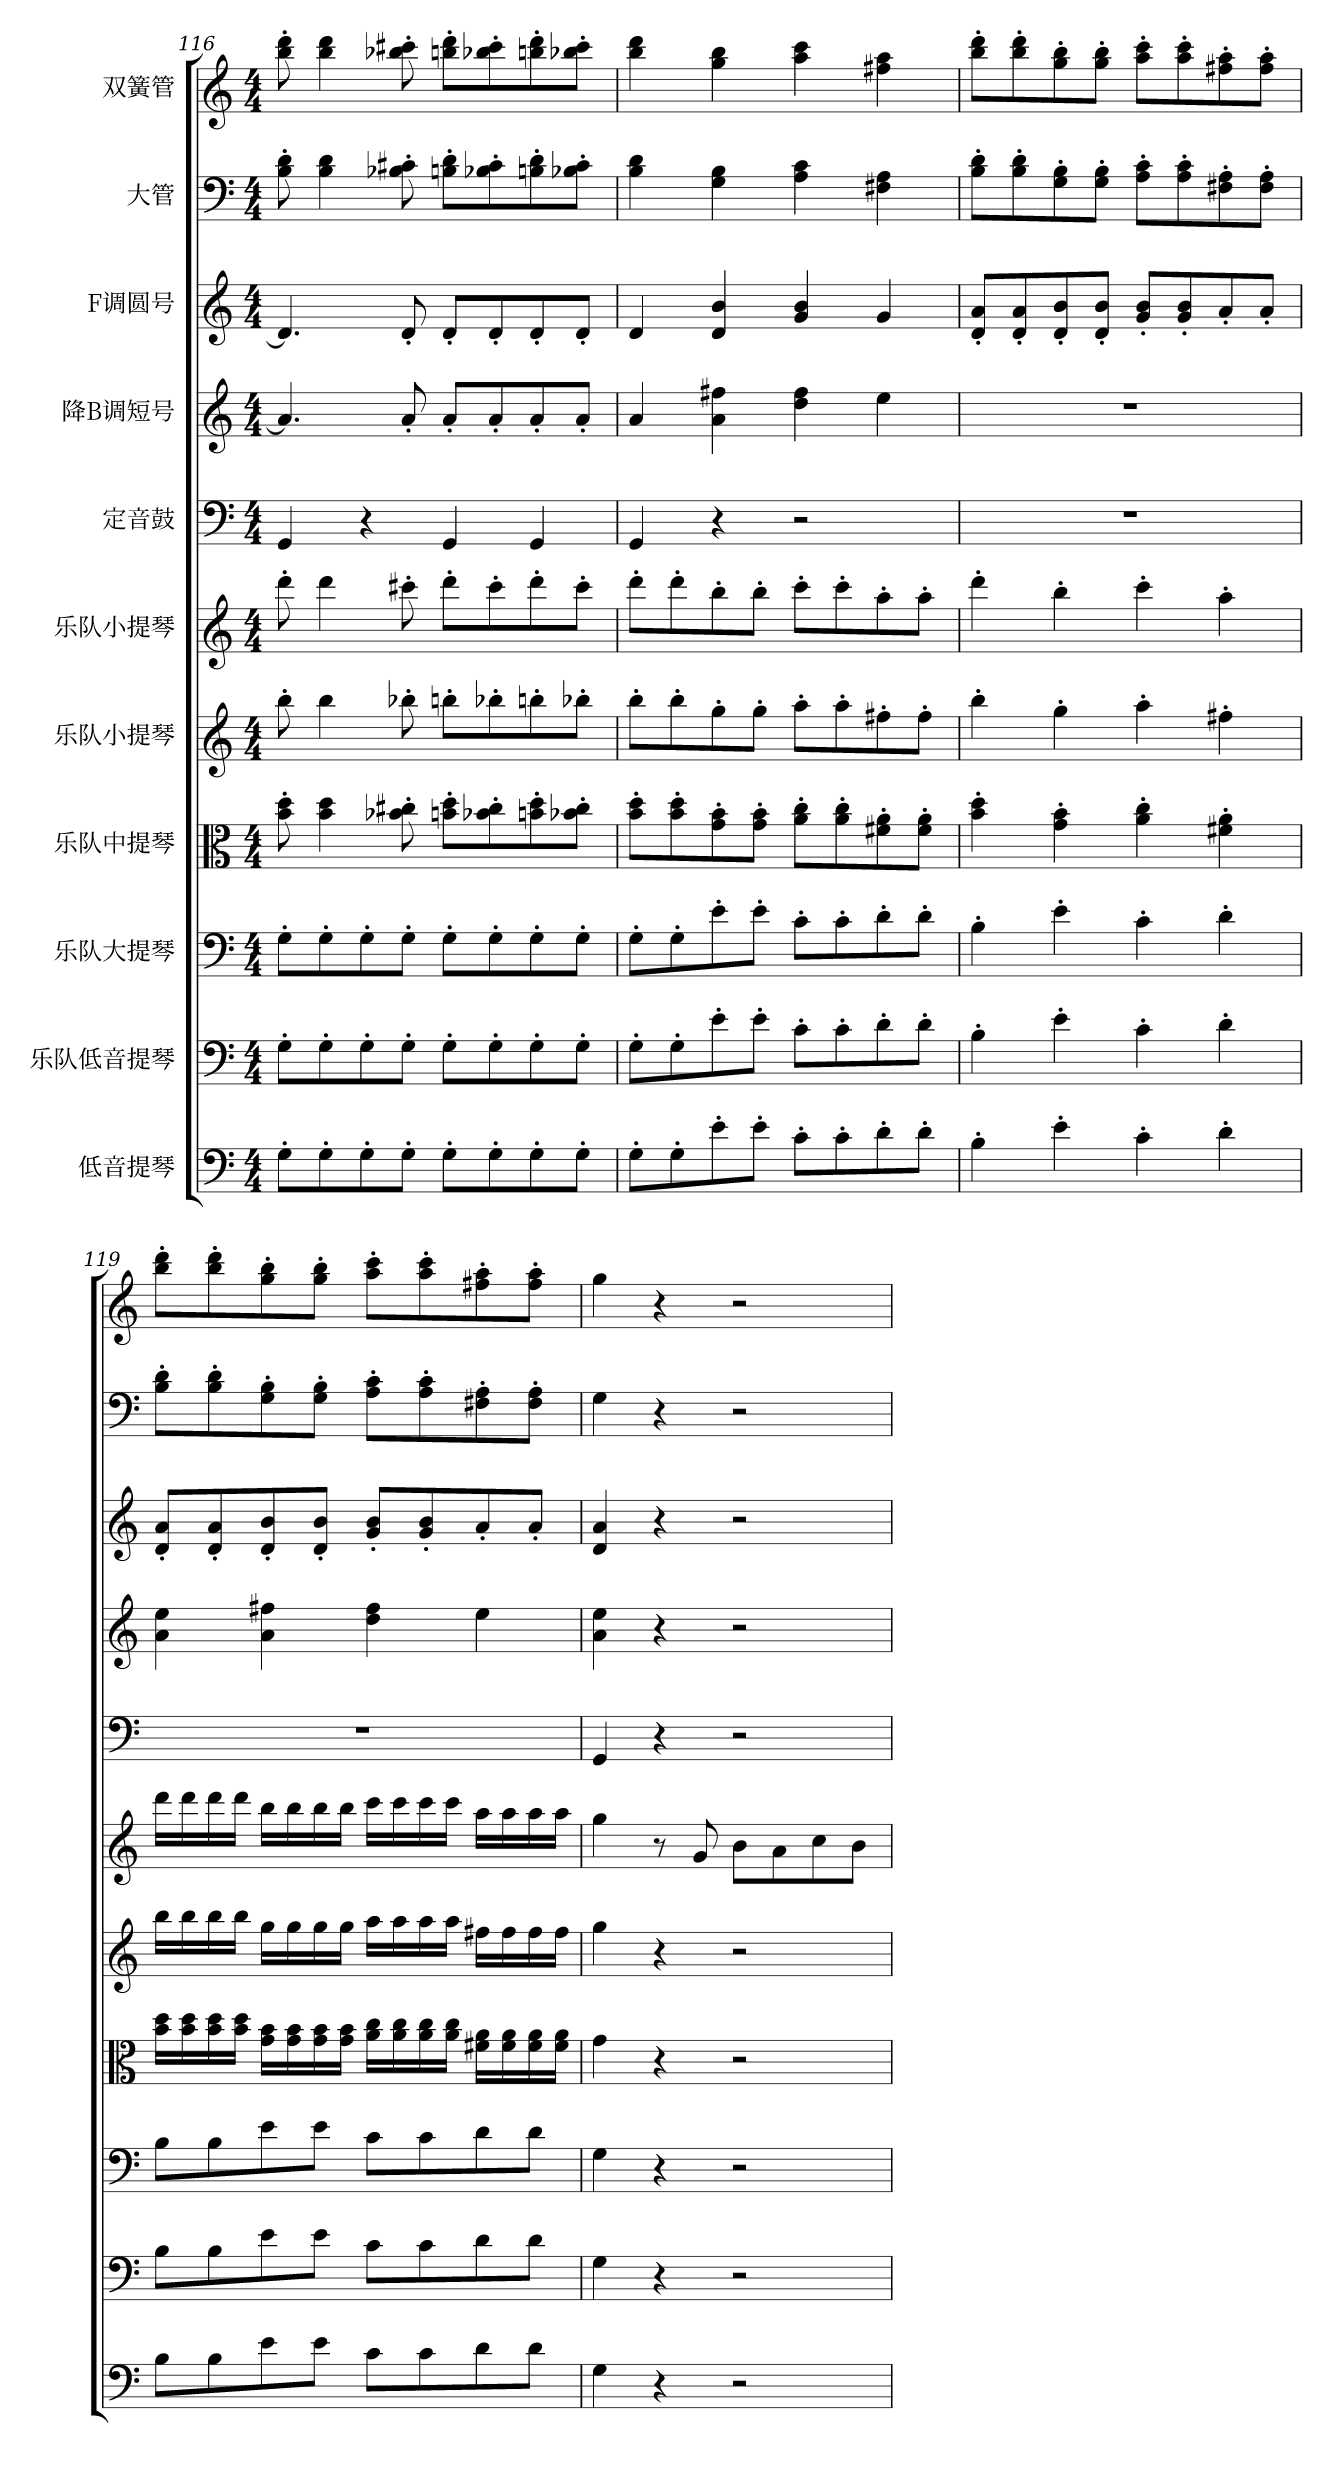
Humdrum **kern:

**kern	**kern	**kern	**kern	**kern	**kern	**kern	**kern	**kern	**kern	**kern
*part11	*part10	*part9	*part8	*part7	*part6	*part5	*part4	*part3	*part2	*part1
*staff11	*staff10	*staff9	*staff8	*staff7	*staff6	*staff5	*staff4	*staff3	*staff2	*staff1
*I"低音提琴	*I"乐队低音提琴	*I"乐队大提琴	*I"乐队中提琴	*I"乐队小提琴	*I"乐队小提琴	*I"定音鼓	*I"降B调短号	*I"F调圆号	*I"大管	*I"双簧管
*clefF4	*clefF4	*clefF4	*clefC3	*clefG2	*clefG2	*clefF4	*clefG2	*clefG2	*clefF4	*clefG2
*ITrd7c12	*ITrd7c12	*	*	*	*	*	*ITrd1c2	*ITrd4c7	*	*
*k[]	*k[]	*k[]	*k[]	*k[]	*k[]	*k[]	*k[b-e-]	*k[b-]	*k[]	*k[]
*M4/4	*M4/4	*M4/4	*M4/4	*M4/4	*M4/4	*M4/4	*M4/4	*M4/4	*M4/4	*M4/4
=116	=116	=116	=116	=116	=116	=116	=116	=116	=116	=116
8GG'\L	8GG'\L	8G'\L	8b\' 8dd\'	8bb'\	8ddd'\	4GG/	4.g/]	4.G/]	8B\' 8d\'	8bb\' 8ddd\'
8GG'\	8GG'\	8G'\	4b\ 4dd\	4bb\	4ddd\	.	.	.	4B\ 4d\	4bb\ 4ddd\
8GG'\	8GG'\	8G'\	.	.	.	4r	.	.	.	.
8GG'\J	8GG'\J	8G'\J	8b-X\' 8cc#X\'	8bb-X'\	8ccc#X'\	.	8g'/	8G'/	8B-X\' 8c#X\'	8bb-X\' 8ccc#X\'
8GG'\L	8GG'\L	8G'\L	8bn\' 8dd\'L	8bbn'\L	8ddd'\L	4GG/	8g'/L	8G'/L	8Bn\' 8d\'L	8bbn\' 8ddd\'L
8GG'\	8GG'\	8G'\	8b-X\' 8cc#\'	8bb-X'\	8ccc#'\	.	8g'/	8G'/	8B-X\' 8c#\'	8bb-X\' 8ccc#\'
8GG'\	8GG'\	8G'\	8bn\' 8dd\'	8bbn'\	8ddd'\	4GG/	8g'/	8G'/	8Bn\' 8d\'	8bbn\' 8ddd\'
8GG'\J	8GG'\J	8G'\J	8b-X\' 8cc#\'J	8bb-X'\J	8ccc#'\J	.	8g'/J	8G'/J	8B-X\' 8c#\'J	8bb-X\' 8ccc#\'J
!!LO:PB:g=z
=117	=117	=117	=117	=117	=117	=117	=117	=117	=117	=117
8GG'\L	8GG'\L	8G'\L	8b\' 8dd\'L	8bb'\L	8ddd'\L	4GG/	4g/	4G/	4B\ 4d\	4bb\ 4ddd\
8GG'\	8GG'\	8G'\	8b\' 8dd\'	8bb'\	8ddd'\	.	.	.	.	.
8E'\	8E'\	8e'\	8g\' 8b\'	8gg'\	8bb'\	4r	4g\ 4een\	4G/ 4e/	4G\ 4B\	4gg\ 4bb\
8E'\J	8E'\J	8e'\J	8g\' 8b\'J	8gg'\J	8bb'\J	.	.	.	.	.
8C'\L	8C'\L	8c'\L	8a\' 8cc\'L	8aa'\L	8ccc'\L	2r	4cc\ 4ee\	4c/ 4e/	4A\ 4c\	4aa\ 4ccc\
8C'\	8C'\	8c'\	8a\' 8cc\'	8aa'\	8ccc'\	.	.	.	.	.
8D'\	8D'\	8d'\	8f#X\' 8a\'	8ff#X'\	8aa'\	.	4dd\	4c/	4F#X\ 4A\	4ff#X\ 4aa\
8D'\J	8D'\J	8d'\J	8f#\' 8a\'J	8ff#'\J	8aa'\J	.	.	.	.	.
=118	=118	=118	=118	=118	=118	=118	=118	=118	=118	=118
*	*	*	*	*	*	*	*	*	*	*MM178
4BB'\	4BB'\	4B'\	4b\' 4dd\'	4bb'\	4ddd'\	1r	1r	8G/' 8d/'L	8B\' 8d\'L	8bb\' 8ddd\'L
.	.	.	.	.	.	.	.	8G/' 8d/'	8B\' 8d\'	8bb\' 8ddd\'
4E'\	4E'\	4e'\	4g\' 4b\'	4gg'\	4bb'\	.	.	8G/' 8e/'	8G\' 8B\'	8gg\' 8bb\'
.	.	.	.	.	.	.	.	8G/' 8e/'J	8G\' 8B\'J	8gg\' 8bb\'J
4C'\	4C'\	4c'\	4a\' 4cc\'	4aa'\	4ccc'\	.	.	8c/' 8e/'L	8A\' 8c\'L	8aa\' 8ccc\'L
.	.	.	.	.	.	.	.	8c/' 8e/'	8A\' 8c\'	8aa\' 8ccc\'
4D'\	4D'\	4d'\	4f#X\' 4a\'	4ff#X'\	4aa'\	.	.	8d'/	8F#X\' 8A\'	8ff#X\' 8aa\'
.	.	.	.	.	.	.	.	8d'/J	8F#\' 8A\'J	8ff#\' 8aa\'J
!!LO:PB:g=z
=119	=119	=119	=119	=119	=119	=119	=119	=119	=119	=119
*	*	*	*	*	*	*	*	*	*	*MM180
8BB\L	8BB\L	8B\L	16b\ 16dd\LL	16bb\LL	16ddd\LL	1r	4g\ 4dd\	8G/' 8d/'L	8B\' 8d\'L	8bb\' 8ddd\'L
.	.	.	16b\ 16dd\	16bb\	16ddd\	.	.	.	.	.
8BB\	8BB\	8B\	16b\ 16dd\	16bb\	16ddd\	.	.	8G/' 8d/'	8B\' 8d\'	8bb\' 8ddd\'
.	.	.	16b\ 16dd\JJ	16bb\JJ	16ddd\JJ	.	.	.	.	.
8E\	8E\	8e\	16g\ 16b\LL	16gg\LL	16bb\LL	.	4g\ 4een\	8G/' 8e/'	8G\' 8B\'	8gg\' 8bb\'
.	.	.	16g\ 16b\	16gg\	16bb\	.	.	.	.	.
8E\J	8E\J	8e\J	16g\ 16b\	16gg\	16bb\	.	.	8G/' 8e/'J	8G\' 8B\'J	8gg\' 8bb\'J
.	.	.	16g\ 16b\JJ	16gg\JJ	16bb\JJ	.	.	.	.	.
8C\L	8C\L	8c\L	16a\ 16cc\LL	16aa\LL	16ccc\LL	.	4cc\ 4ee\	8c/' 8e/'L	8A\' 8c\'L	8aa\' 8ccc\'L
.	.	.	16a\ 16cc\	16aa\	16ccc\	.	.	.	.	.
8C\	8C\	8c\	16a\ 16cc\	16aa\	16ccc\	.	.	8c/' 8e/'	8A\' 8c\'	8aa\' 8ccc\'
.	.	.	16a\ 16cc\JJ	16aa\JJ	16ccc\JJ	.	.	.	.	.
8D\	8D\	8d\	16f#X\ 16a\LL	16ff#X\LL	16aa\LL	.	4dd\	8d'/	8F#X\' 8A\'	8ff#X\' 8aa\'
.	.	.	16f#\ 16a\	16ff#\	16aa\	.	.	.	.	.
8D\J	8D\J	8d\J	16f#\ 16a\	16ff#\	16aa\	.	.	8d'/J	8F#\' 8A\'J	8ff#\' 8aa\'J
.	.	.	16f#\ 16a\JJ	16ff#\JJ	16aa\JJ	.	.	.	.	.
=120	=120	=120	=120	=120	=120	=120	=120	=120	=120	=120
*	*	*	*	*	*	*	*	*	*	*MM176
4GG\	4GG\	4G\	4g\	4gg\	4gg\	4GG/	4g\ 4dd\	4G/ 4d/	4G\	4gg\
4r	4r	4r	4r	4r	8r	4r	4r	4r	4r	4r
.	.	.	.	.	8g/	.	.	.	.	.
2r	2r	2r	2r	2r	8b\L	2r	2r	2r	2r	2r
.	.	.	.	.	8a\	.	.	.	.	.
.	.	.	.	.	8cc\	.	.	.	.	.
.	.	.	.	.	8b\J	.	.	.	.	.
=	=	=	=	=	=	=	=	=	=	=
*-	*-	*-	*-	*-	*-	*-	*-	*-	*-	*-
